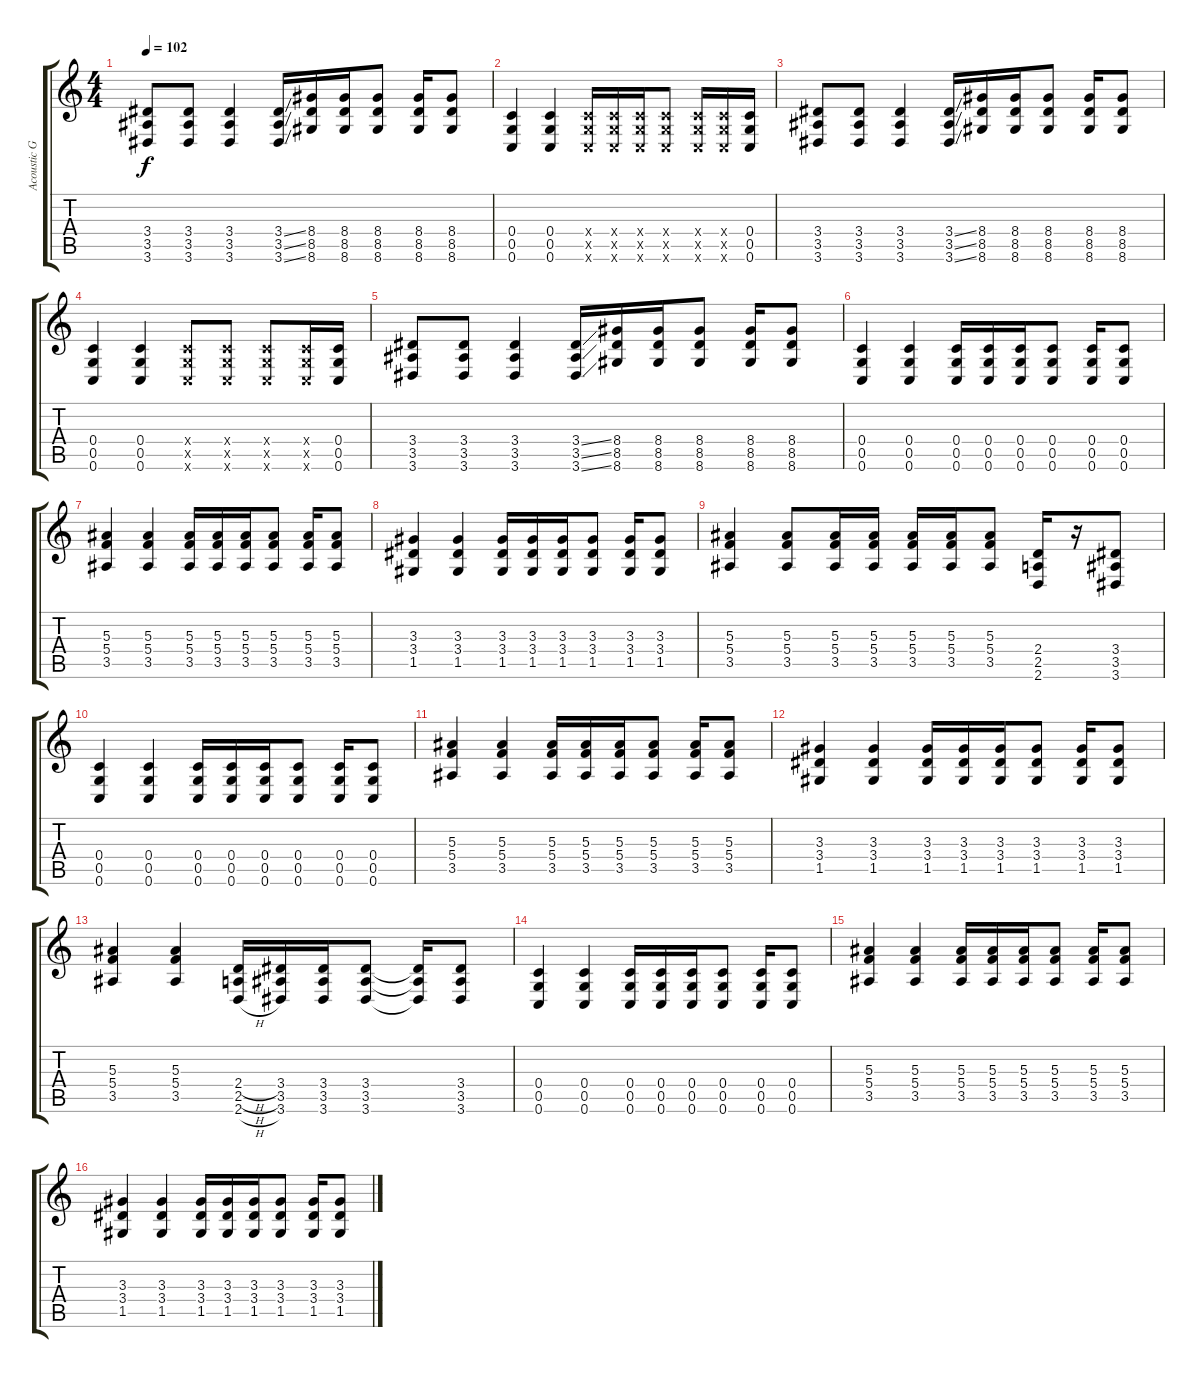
\track ("Acoustic Guitar" "Acoustic G") {instrument acousticguitarsteel}
\staff {score tabs}
\tuning (D4 A3 F3 C3 G2 C2) {hide}
\ts (4 4)
\tempo 102
\clef g2
\ks c
(3.4 3.5 3.6).8{dy f} (3.4 3.5 3.6).8 (3.4 3.5 3.6).4 (3.4{ss} 3.5{ss} 3.6{ss}).16 (8.4 8.5 8.6).16 (8.4 8.5 8.6).16 (8.4 8.5 8.6).8 (8.4 8.5 8.6).16 (8.4 8.5 8.6).8 |
(0.4 0.5 0.6).4 (0.4 0.5 0.6).4 (0.4{x} 0.5{x} 0.6{x}).16 (0.4{x} 0.5{x} 0.6{x}).16 (0.4{x} 0.5{x} 0.6{x}).16 (0.4{x} 0.5{x} 0.6{x}).8 (0.4{x} 0.5{x} 0.6{x}).16 (0.4{x} 0.5{x} 0.6{x}).16 (0.4 0.5 0.6).16 |
(3.4 3.5 3.6).8 (3.4 3.5 3.6).8 (3.4 3.5 3.6).4 (3.4{ss} 3.5{ss} 3.6{ss}).16 (8.4 8.5 8.6).16 (8.4 8.5 8.6).16 (8.4 8.5 8.6).8 (8.4 8.5 8.6).16 (8.4 8.5 8.6).8 |
(0.4 0.5 0.6).4 (0.4 0.5 0.6).4 (0.4{x} 0.5{x} 0.6{x}).8 (0.4{x} 0.5{x} 0.6{x}).8 (0.4{x} 0.5{x} 0.6{x}).8 (0.4{x} 0.5{x} 0.6{x}).16 (0.4 0.5 0.6).16 |
(3.4 3.5 3.6).8 (3.4 3.5 3.6).8 (3.4 3.5 3.6).4 (3.4{ss} 3.5{ss} 3.6{ss}).16 (8.4 8.5 8.6).16 (8.4 8.5 8.6).16 (8.4 8.5 8.6).8 (8.4 8.5 8.6).16 (8.4 8.5 8.6).8 |
(0.4 0.5 0.6).4 (0.4 0.5 0.6).4 (0.4 0.5 0.6).16 (0.4 0.5 0.6).16 (0.4 0.5 0.6).16 (0.4 0.5 0.6).8 (0.4 0.5 0.6).16 (0.4 0.5 0.6).8 |
(5.3 5.4 3.5).4 (5.3 5.4 3.5).4 (5.3 5.4 3.5).16 (5.3 5.4 3.5).16 (5.3 5.4 3.5).16 (5.3 5.4 3.5).8 (5.3 5.4 3.5).16 (5.3 5.4 3.5).8 |
(3.3 3.4 1.5).4 (3.3 3.4 1.5).4 (3.3 3.4 1.5).16 (3.3 3.4 1.5).16 (3.3 3.4 1.5).16 (3.3 3.4 1.5).8 (3.3 3.4 1.5).16 (3.3 3.4 1.5).8 |
(5.3 5.4 3.5).4 (5.3 5.4 3.5).8 (5.3 5.4 3.5).16 (5.3 5.4 3.5).16 (5.3 5.4 3.5).16 (5.3 5.4 3.5).16 (5.3 5.4 3.5).8 (2.4 2.5 2.6).16 r.16 (3.4 3.5 3.6).8 |
(0.4 0.5 0.6).4 (0.4 0.5 0.6).4 (0.4 0.5 0.6).16 (0.4 0.5 0.6).16 (0.4 0.5 0.6).16 (0.4 0.5 0.6).8 (0.4 0.5 0.6).16 (0.4 0.5 0.6).8 |
(5.3 5.4 3.5).4 (5.3 5.4 3.5).4 (5.3 5.4 3.5).16 (5.3 5.4 3.5).16 (5.3 5.4 3.5).16 (5.3 5.4 3.5).8 (5.3 5.4 3.5).16 (5.3 5.4 3.5).8 |
(3.3 3.4 1.5).4 (3.3 3.4 1.5).4 (3.3 3.4 1.5).16 (3.3 3.4 1.5).16 (3.3 3.4 1.5).16 (3.3 3.4 1.5).8 (3.3 3.4 1.5).16 (3.3 3.4 1.5).8 |
(5.3 5.4 3.5).4 (5.3 5.4 3.5).4 (2.4{h} 2.5{h} 2.6{h}).16 (3.4 3.5 3.6).16 (3.4 3.5 3.6).16 (3.4 3.5 3.6).8 (3.4{t} 3.5{t} 3.6{t}).16 (3.4 3.5 3.6).8 |
(0.4 0.5 0.6).4 (0.4 0.5 0.6).4 (0.4 0.5 0.6).16 (0.4 0.5 0.6).16 (0.4 0.5 0.6).16 (0.4 0.5 0.6).8 (0.4 0.5 0.6).16 (0.4 0.5 0.6).8 |
(5.3 5.4 3.5).4 (5.3 5.4 3.5).4 (5.3 5.4 3.5).16 (5.3 5.4 3.5).16 (5.3 5.4 3.5).16 (5.3 5.4 3.5).8 (5.3 5.4 3.5).16 (5.3 5.4 3.5).8 |
(3.3 3.4 1.5).4 (3.3 3.4 1.5).4 (3.3 3.4 1.5).16 (3.3 3.4 1.5).16 (3.3 3.4 1.5).16 (3.3 3.4 1.5).8 (3.3 3.4 1.5).16 (3.3 3.4 1.5).8
